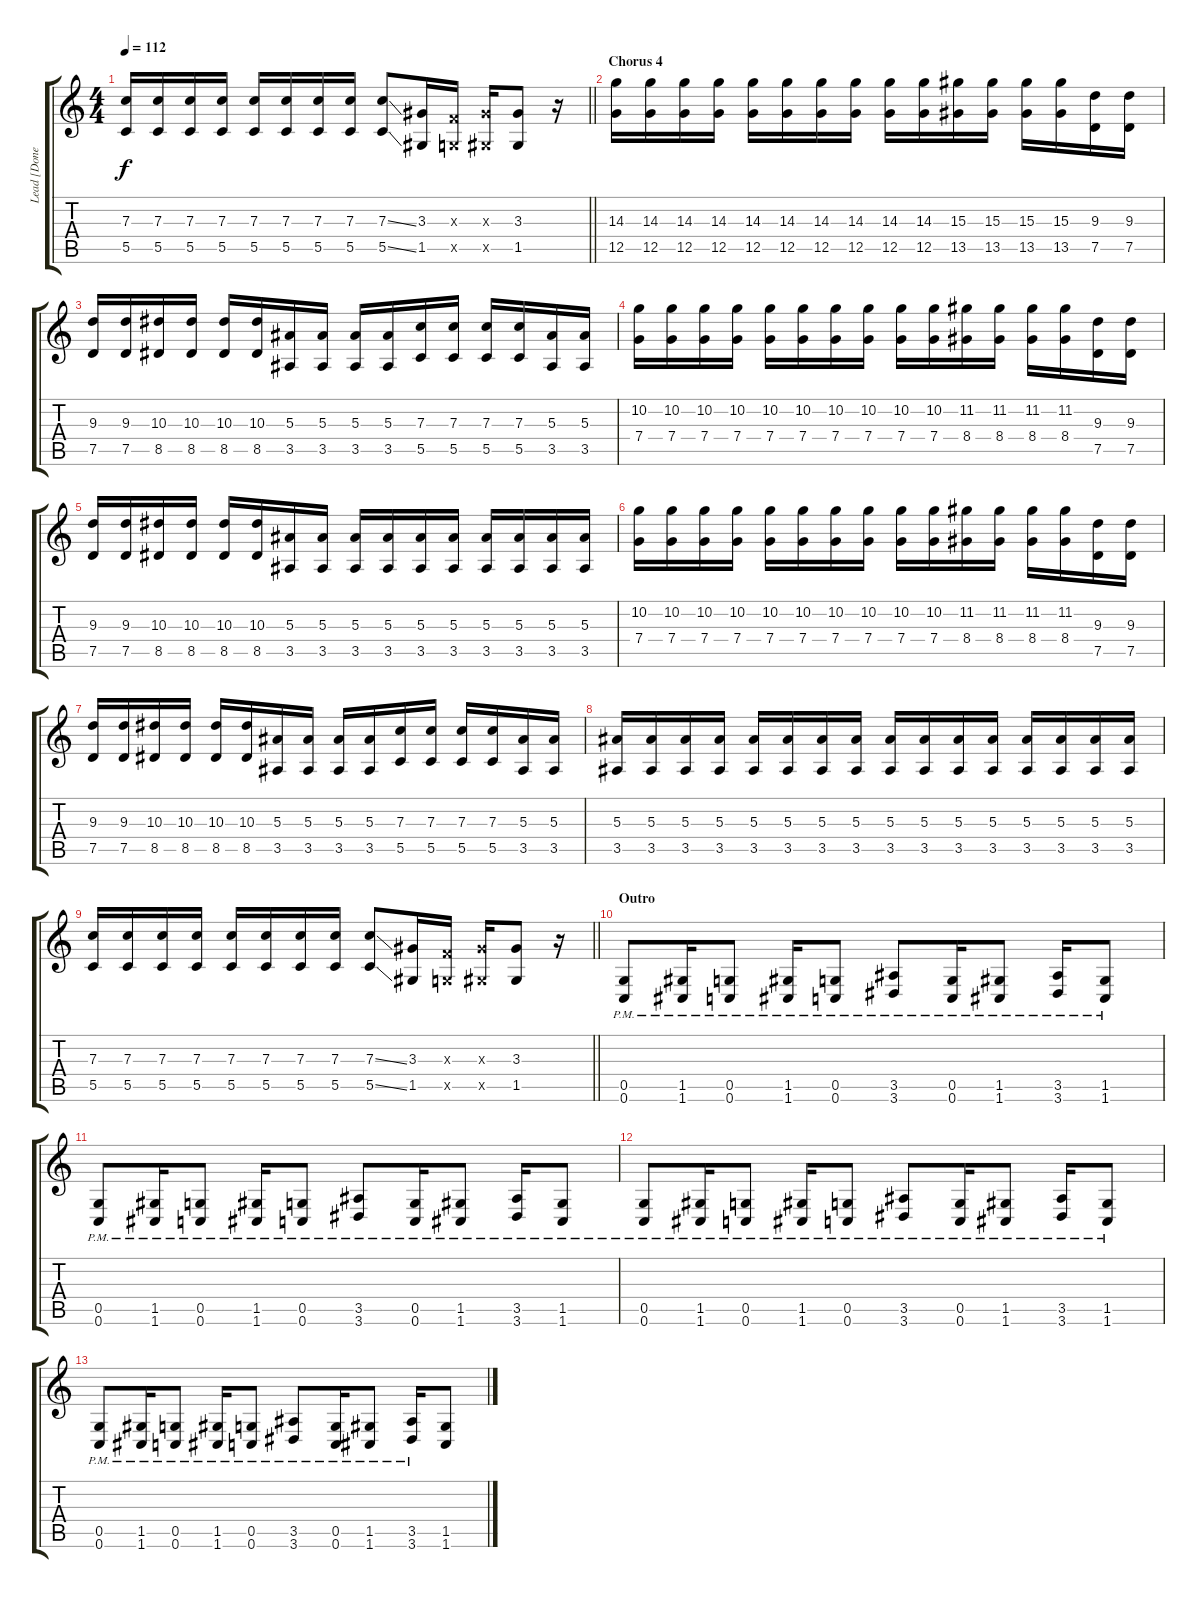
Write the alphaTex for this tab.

\track ("Lead [Donegan]" "Lead [Done") {instrument distortionguitar}
\staff {score tabs}
\tuning (D4 A3 F3 C3 G2 C2) {hide}
\ts (4 4)
\tempo 112
\clef g2
\barLineRight lightlight
\ks c
(7.3 5.5).16{dy f} (7.3 5.5).16 (7.3 5.5).16 (7.3 5.5).16 (7.3 5.5).16 (7.3 5.5).16 (7.3 5.5).16 (7.3 5.5).16 (7.3{ss} 5.5{ss}).8 (3.3 1.5).16 (0.3{x} 0.5{x}).16 (3.3{x} 1.5{x}).16 (3.3 1.5).8 r.16 |
\section ("" "Chorus 4")
(14.3 12.5).16 (14.3 12.5).16 (14.3 12.5).16 (14.3 12.5).16 (14.3 12.5).16 (14.3 12.5).16 (14.3 12.5).16 (14.3 12.5).16 (14.3 12.5).16 (14.3 12.5).16 (15.3 13.5).16 (15.3 13.5).16 (15.3 13.5).16 (15.3 13.5).16 (9.3 7.5).16 (9.3 7.5).16 |
(9.3 7.5).16 (9.3 7.5).16 (10.3 8.5).16 (10.3 8.5).16 (10.3 8.5).16 (10.3 8.5).16 (5.3 3.5).16 (5.3 3.5).16 (5.3 3.5).16 (5.3 3.5).16 (7.3 5.5).16 (7.3 5.5).16 (7.3 5.5).16 (7.3 5.5).16 (5.3 3.5).16 (5.3 3.5).16 |
(10.2 7.4).16 (10.2 7.4).16 (10.2 7.4).16 (10.2 7.4).16 (10.2 7.4).16 (10.2 7.4).16 (10.2 7.4).16 (10.2 7.4).16 (10.2 7.4).16 (10.2 7.4).16 (11.2 8.4).16 (11.2 8.4).16 (11.2 8.4).16 (11.2 8.4).16 (9.3 7.5).16 (9.3 7.5).16 |
(9.3 7.5).16 (9.3 7.5).16 (10.3 8.5).16 (10.3 8.5).16 (10.3 8.5).16 (10.3 8.5).16 (5.3 3.5).16 (5.3 3.5).16 (5.3 3.5).16 (5.3 3.5).16 (5.3 3.5).16 (5.3 3.5).16 (5.3 3.5).16 (5.3 3.5).16 (5.3 3.5).16 (5.3 3.5).16 |
(10.2 7.4).16 (10.2 7.4).16 (10.2 7.4).16 (10.2 7.4).16 (10.2 7.4).16 (10.2 7.4).16 (10.2 7.4).16 (10.2 7.4).16 (10.2 7.4).16 (10.2 7.4).16 (11.2 8.4).16 (11.2 8.4).16 (11.2 8.4).16 (11.2 8.4).16 (9.3 7.5).16 (9.3 7.5).16 |
(9.3 7.5).16 (9.3 7.5).16 (10.3 8.5).16 (10.3 8.5).16 (10.3 8.5).16 (10.3 8.5).16 (5.3 3.5).16 (5.3 3.5).16 (5.3 3.5).16 (5.3 3.5).16 (7.3 5.5).16 (7.3 5.5).16 (7.3 5.5).16 (7.3 5.5).16 (5.3 3.5).16 (5.3 3.5).16 |
(5.3 3.5).16 (5.3 3.5).16 (5.3 3.5).16 (5.3 3.5).16 (5.3 3.5).16 (5.3 3.5).16 (5.3 3.5).16 (5.3 3.5).16 (5.3 3.5).16 (5.3 3.5).16 (5.3 3.5).16 (5.3 3.5).16 (5.3 3.5).16 (5.3 3.5).16 (5.3 3.5).16 (5.3 3.5).16 |
\barLineRight lightlight
(7.3 5.5).16 (7.3 5.5).16 (7.3 5.5).16 (7.3 5.5).16 (7.3 5.5).16 (7.3 5.5).16 (7.3 5.5).16 (7.3 5.5).16 (7.3{ss} 5.5{ss}).8 (3.3 1.5).16 (0.3{x} 0.5{x}).16 (3.3{x} 1.5{x}).16 (3.3 1.5).8 r.16 |
\section ("" "Outro")
(0.5{pm} 0.6{pm}).8 (1.5{pm} 1.6{pm}).16 (0.5{pm} 0.6{pm}).8 (1.5{pm} 1.6{pm}).16 (0.5{pm} 0.6{pm}).8 (3.5{pm} 3.6{pm}).8 (0.5{pm} 0.6{pm}).16 (1.5{pm} 1.6{pm}).8 (3.5{pm} 3.6{pm}).16 (1.5{pm} 1.6{pm}).8 |
(0.5{pm} 0.6{pm}).8 (1.5{pm} 1.6{pm}).16 (0.5{pm} 0.6{pm}).8 (1.5{pm} 1.6{pm}).16 (0.5{pm} 0.6{pm}).8 (3.5{pm} 3.6{pm}).8 (0.5{pm} 0.6{pm}).16 (1.5{pm} 1.6{pm}).8 (3.5{pm} 3.6{pm}).16 (1.5{pm} 1.6{pm}).8 |
(0.5{pm} 0.6{pm}).8 (1.5{pm} 1.6{pm}).16 (0.5{pm} 0.6{pm}).8 (1.5{pm} 1.6{pm}).16 (0.5{pm} 0.6{pm}).8 (3.5{pm} 3.6{pm}).8 (0.5{pm} 0.6{pm}).16 (1.5{pm} 1.6{pm}).8 (3.5{pm} 3.6{pm}).16 (1.5{pm} 1.6{pm}).8 |
(0.5{pm} 0.6{pm}).8 (1.5{pm} 1.6{pm}).16 (0.5{pm} 0.6{pm}).8 (1.5{pm} 1.6{pm}).16 (0.5{pm} 0.6{pm}).8 (3.5{pm} 3.6{pm}).8 (0.5{pm} 0.6{pm}).16 (1.5{pm} 1.6{pm}).8 (3.5{pm} 3.6{pm}).16 (1.5 1.6).8
